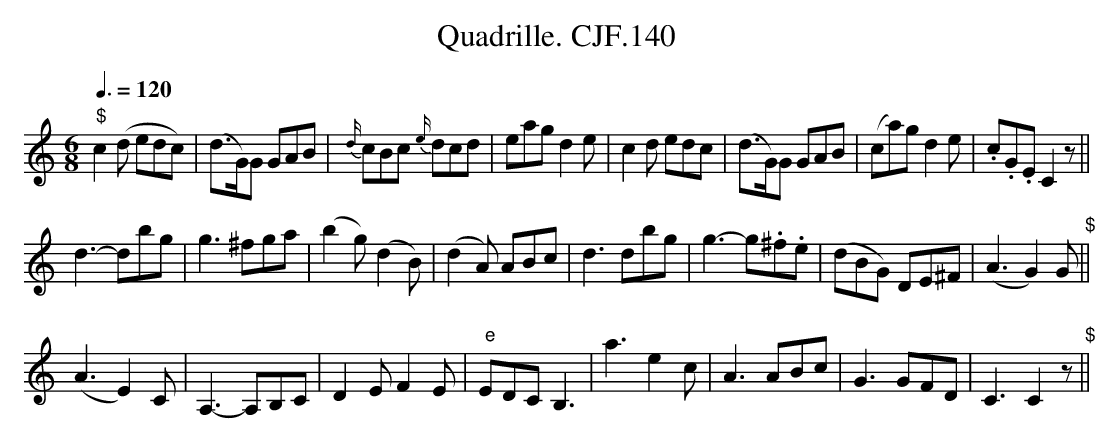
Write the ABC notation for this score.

X:1
T:Quadrille. CJF.140
M:6/8
L:1/8
Q:3/8=120
K:C
"$"c2(d edc)|(d>G)G GAB|{d/}cBc {e/}dcd|eagd2e|\
c2d edc|(d>G)G GAB|(ca)gd2e|.c.G.EC2zh||
d3-dbg|g3^fga|(b2g)(d2B)|(d2A) ABc|d3dbg|\
g3-g.^f.e|(dBG) DE^F|(A3G2)G"$"||
(A3E2)C|A,3-A,B,C|D2EF2E|" e"EDCB,3|\
a3e2c|A3ABc|G3GFD|C3C2z"$"||
